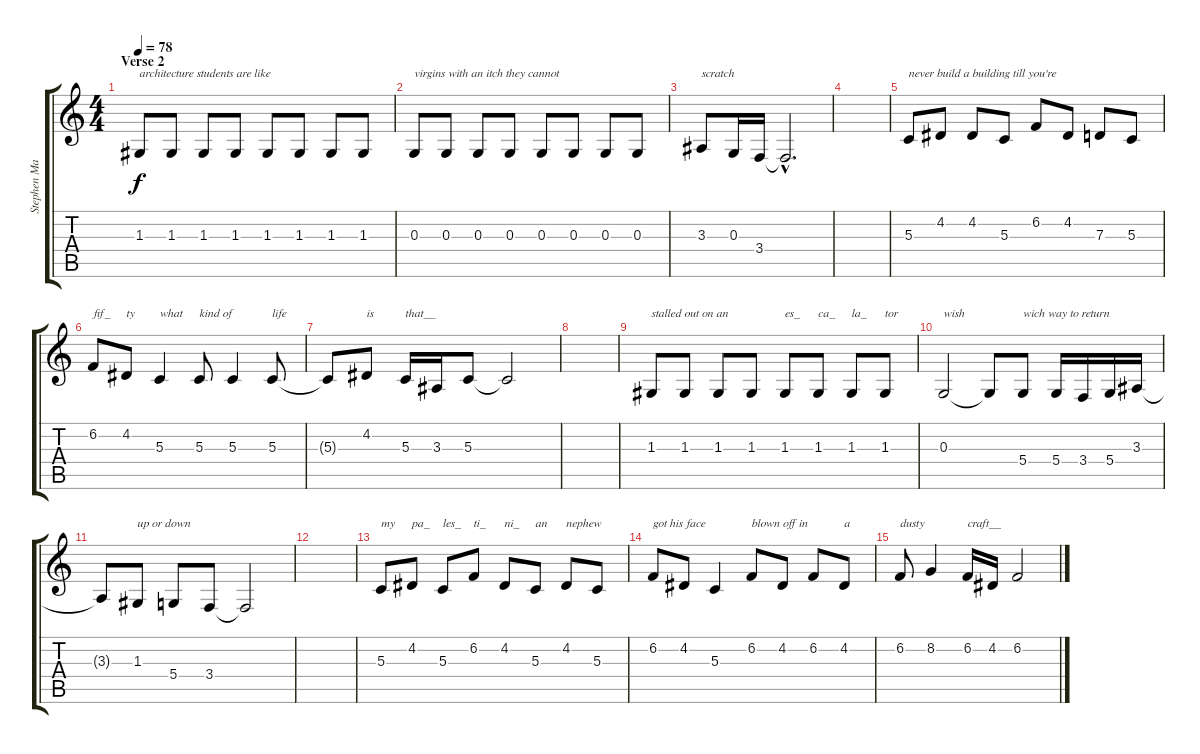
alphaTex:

\track ("Stephen Malkmus" "Stephen Ma") {instrument dulcimer}
\staff {score tabs}
\tuning (E4 B3 G3 D3 A2 E2) {hide}
\ts (4 4)
\section ("" "Verse 2")
\tempo 78
\clef g2
\ks c
1.3.8{txt "architecture students are like" dy f} 1.3.8 1.3.8 1.3.8 1.3.8 1.3.8 1.3.8 1.3.8 |
0.3.8{txt "virgins with an itch they cannot"} 0.3.8 0.3.8 0.3.8 0.3.8 0.3.8 0.3.8 0.3.8 |
3.3.8{txt "scratch"} 0.3.16 3.4.16 3.4{hac t}.2{d} |
|
5.3.8{txt "never build a building till you're"} 4.2.8 4.2.8 5.3.8 6.2.8 4.2.8 7.3.8 5.3.8 |
6.2.8{txt "fif_"} 4.2.8{txt "ty"} 5.3.4{txt "what"} 5.3.8{txt "kind of"} 5.3.4 5.3.8{txt "life"} |
5.3{t}.8 4.2.8{txt "is"} 5.3.16{txt "that__"} 3.3.16 5.3.8 5.3{t}.2 |
|
\section ("" "")
1.3.8{txt "stalled out on an "} 1.3.8 1.3.8 1.3.8 1.3.8{txt "es_"} 1.3.8{txt "ca_"} 1.3.8{txt "la_"} 1.3.8{txt "tor"} |
0.3.2{txt "wish"} 0.3{t}.8 5.4.8{txt "wich way to return"} 5.4.16 3.4.16 5.4.16 3.3.16 |
3.3{t}.8 1.3.8{txt "up or down"} 5.4.8 3.4.8 3.4{t}.2 |
|
5.3.8{txt "my"} 4.2.8{txt "pa_"} 5.3.8{txt "les_"} 6.2.8{txt "ti_"} 4.2.8{txt "ni_"} 5.3.8{txt "an"} 4.2.8{txt "nephew"} 5.3.8 |
6.2.8{txt "got his face"} 4.2.8 5.3.4 6.2.8{txt "blown off in"} 4.2.8 6.2.8 4.2.8{txt "a"} |
6.2.8{txt "dusty"} 8.2.4 6.2.16{txt "craft__"} 4.2.16 6.2.2
